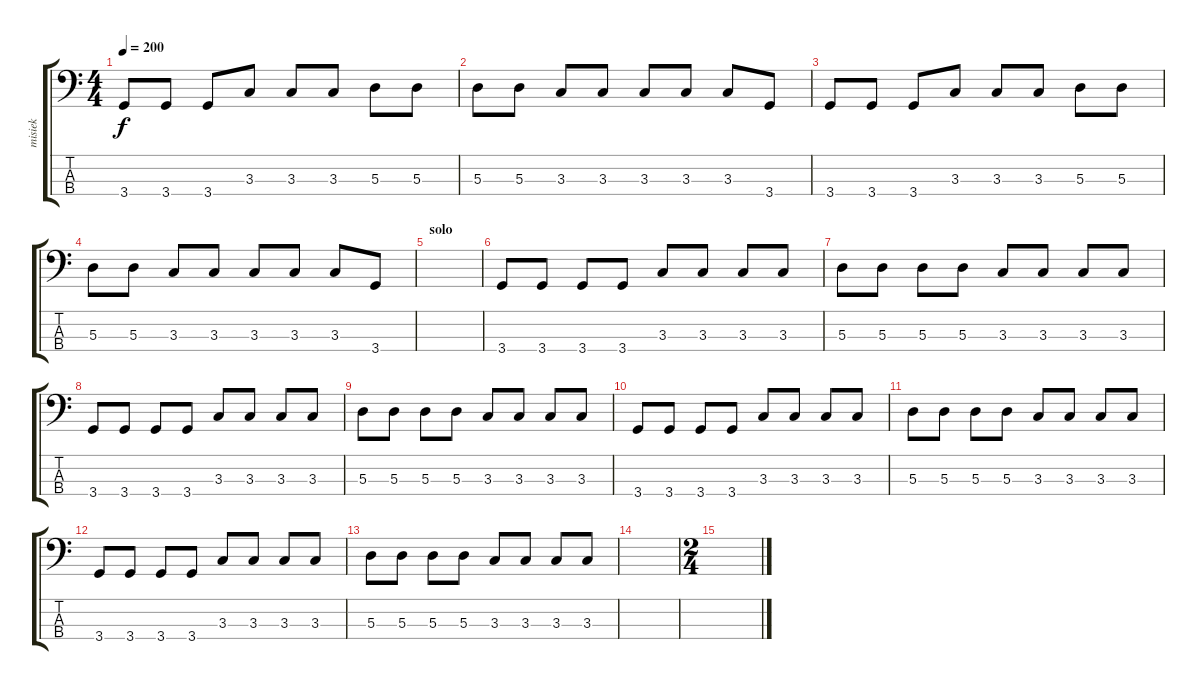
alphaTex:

\track ("misiek" "misiek") {instrument electricbasspick}
\staff {score tabs}
\tuning (G2 D2 A1 E1) {hide}
\ts (4 4)
\tempo 200
\clef f4
\ks c
3.4.8{dy f} 3.4.8 3.4.8 3.3.8 3.3.8 3.3.8 5.3.8 5.3.8 |
5.3.8 5.3.8 3.3.8 3.3.8 3.3.8 3.3.8 3.3.8 3.4.8 |
3.4.8 3.4.8 3.4.8 3.3.8 3.3.8 3.3.8 5.3.8 5.3.8 |
5.3.8 5.3.8 3.3.8 3.3.8 3.3.8 3.3.8 3.3.8 3.4.8 |
\section ("" "solo")
|
3.4.8 3.4.8 3.4.8 3.4.8 3.3.8 3.3.8 3.3.8 3.3.8 |
5.3.8 5.3.8 5.3.8 5.3.8 3.3.8 3.3.8 3.3.8 3.3.8 |
3.4.8 3.4.8 3.4.8 3.4.8 3.3.8 3.3.8 3.3.8 3.3.8 |
5.3.8 5.3.8 5.3.8 5.3.8 3.3.8 3.3.8 3.3.8 3.3.8 |
3.4.8 3.4.8 3.4.8 3.4.8 3.3.8 3.3.8 3.3.8 3.3.8 |
5.3.8 5.3.8 5.3.8 5.3.8 3.3.8 3.3.8 3.3.8 3.3.8 |
3.4.8 3.4.8 3.4.8 3.4.8 3.3.8 3.3.8 3.3.8 3.3.8 |
5.3.8 5.3.8 5.3.8 5.3.8 3.3.8 3.3.8 3.3.8 3.3.8 |
|
\ts (2 4)
